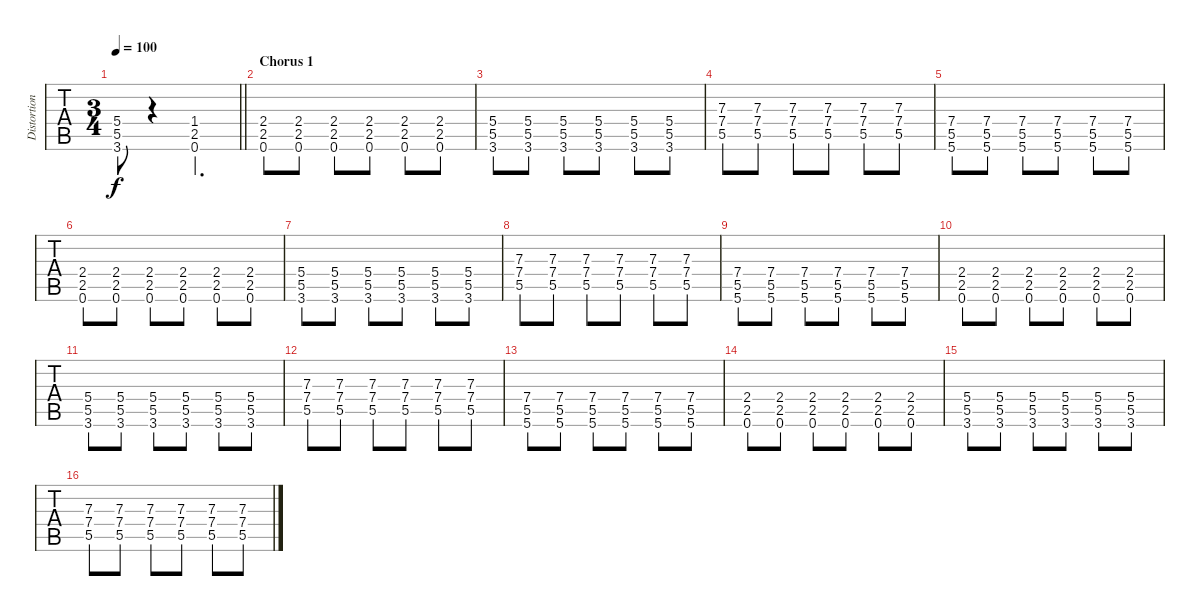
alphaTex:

\track ("Distortion Guitar-1" "Distortion") {instrument distortionguitar}
\staff {tabs}
\tuning (E4 B3 G3 D3 A2 E2) {hide}
\ts (3 4)
\tempo 100
\clef g2
\barLineRight lightlight
\ks c
(5.4 5.5 3.6).8{dy f} r.4 (1.4 2.5 0.6).4{d} |
\section ("" "Chorus 1")
(2.4 2.5 0.6).8 (2.4 2.5 0.6).8 (2.4 2.5 0.6).8 (2.4 2.5 0.6).8 (2.4 2.5 0.6).8 (2.4 2.5 0.6).8 |
(5.4 5.5 3.6).8 (5.4 5.5 3.6).8 (5.4 5.5 3.6).8 (5.4 5.5 3.6).8 (5.4 5.5 3.6).8 (5.4 5.5 3.6).8 |
(7.3 7.4 5.5).8 (7.3 7.4 5.5).8 (7.3 7.4 5.5).8 (7.3 7.4 5.5).8 (7.3 7.4 5.5).8 (7.3 7.4 5.5).8 |
(7.4 5.5 5.6).8 (7.4 5.5 5.6).8 (7.4 5.5 5.6).8 (7.4 5.5 5.6).8 (7.4 5.5 5.6).8 (7.4 5.5 5.6).8 |
(2.4 2.5 0.6).8 (2.4 2.5 0.6).8 (2.4 2.5 0.6).8 (2.4 2.5 0.6).8 (2.4 2.5 0.6).8 (2.4 2.5 0.6).8 |
(5.4 5.5 3.6).8 (5.4 5.5 3.6).8 (5.4 5.5 3.6).8 (5.4 5.5 3.6).8 (5.4 5.5 3.6).8 (5.4 5.5 3.6).8 |
(7.3 7.4 5.5).8 (7.3 7.4 5.5).8 (7.3 7.4 5.5).8 (7.3 7.4 5.5).8 (7.3 7.4 5.5).8 (7.3 7.4 5.5).8 |
(7.4 5.5 5.6).8 (7.4 5.5 5.6).8 (7.4 5.5 5.6).8 (7.4 5.5 5.6).8 (7.4 5.5 5.6).8 (7.4 5.5 5.6).8 |
(2.4 2.5 0.6).8 (2.4 2.5 0.6).8 (2.4 2.5 0.6).8 (2.4 2.5 0.6).8 (2.4 2.5 0.6).8 (2.4 2.5 0.6).8 |
(5.4 5.5 3.6).8 (5.4 5.5 3.6).8 (5.4 5.5 3.6).8 (5.4 5.5 3.6).8 (5.4 5.5 3.6).8 (5.4 5.5 3.6).8 |
(7.3 7.4 5.5).8 (7.3 7.4 5.5).8 (7.3 7.4 5.5).8 (7.3 7.4 5.5).8 (7.3 7.4 5.5).8 (7.3 7.4 5.5).8 |
(7.4 5.5 5.6).8 (7.4 5.5 5.6).8 (7.4 5.5 5.6).8 (7.4 5.5 5.6).8 (7.4 5.5 5.6).8 (7.4 5.5 5.6).8 |
(2.4 2.5 0.6).8 (2.4 2.5 0.6).8 (2.4 2.5 0.6).8 (2.4 2.5 0.6).8 (2.4 2.5 0.6).8 (2.4 2.5 0.6).8 |
(5.4 5.5 3.6).8 (5.4 5.5 3.6).8 (5.4 5.5 3.6).8 (5.4 5.5 3.6).8 (5.4 5.5 3.6).8 (5.4 5.5 3.6).8 |
(7.3 7.4 5.5).8 (7.3 7.4 5.5).8 (7.3 7.4 5.5).8 (7.3 7.4 5.5).8 (7.3 7.4 5.5).8 (7.3 7.4 5.5).8
